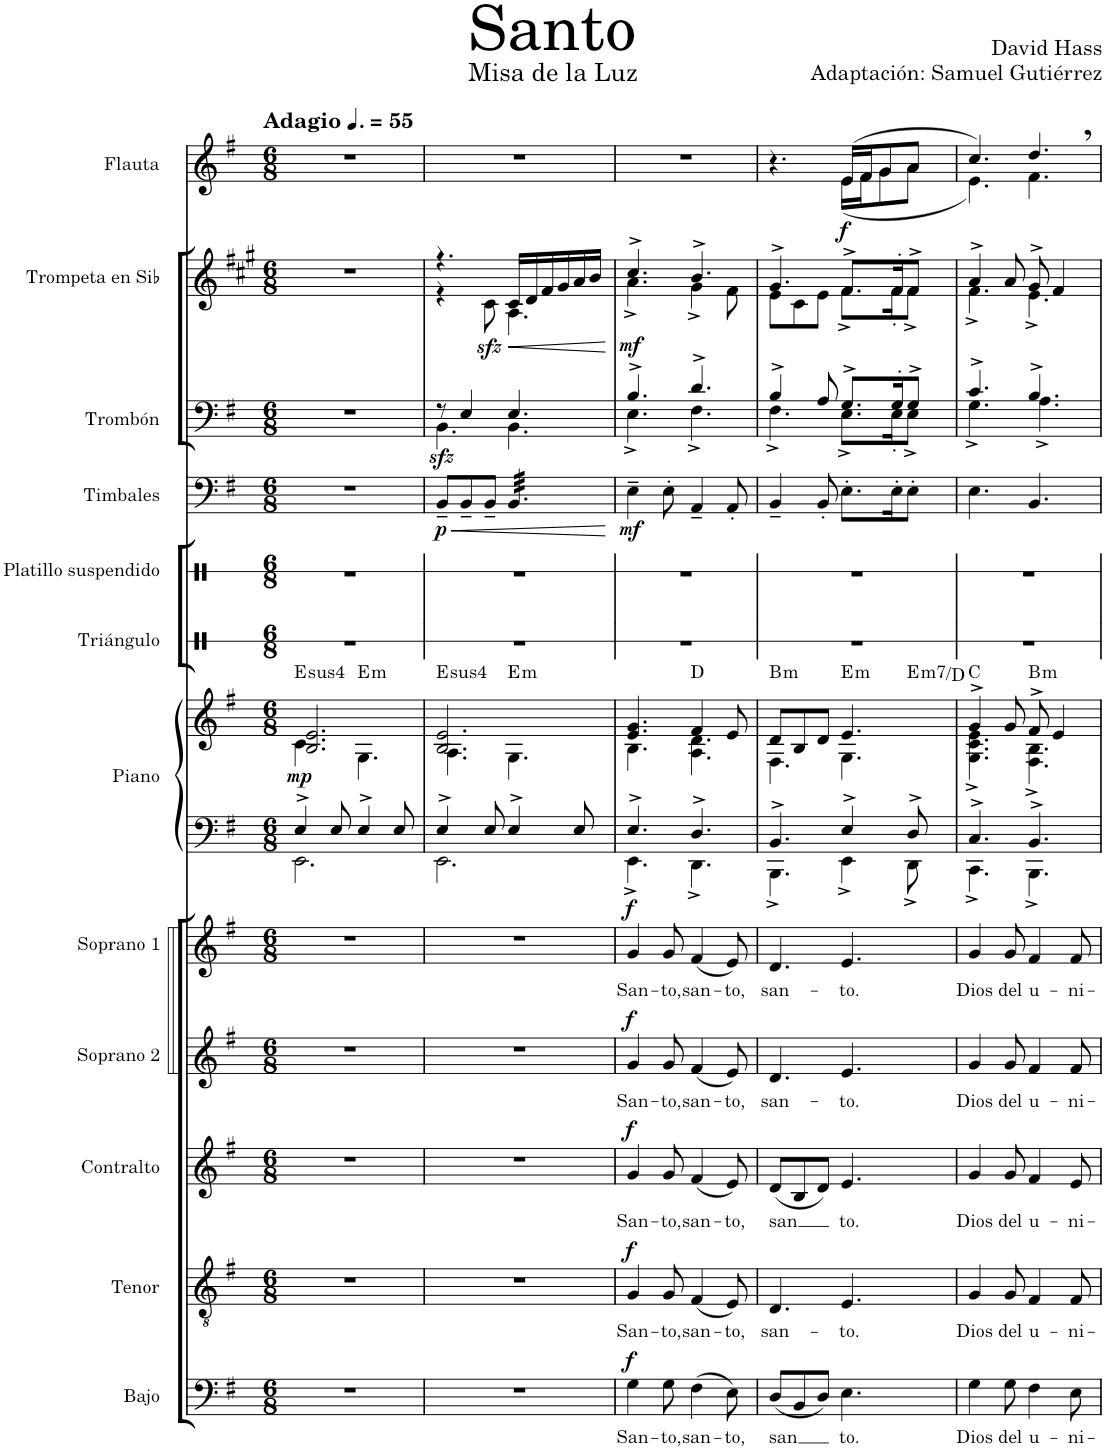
**kern	**text	**dynam	**kern	**text	**dynam	**kern	**text	**dynam	**kern	**text	**dynam	**kern	**text	**dynam	**kern	**kern	**dynam	**harte	**kern	**kern	**kern	**dynam	**kern	**dynam	**kern	**dynam	**kern	**dynam
*part12	*part12	*part12	*part11	*part11	*part11	*part10	*part10	*part10	*part9	*part9	*part9	*part8	*part8	*part8	*part7	*part7	*part7	*part7	*part6	*part5	*part4	*part4	*part3	*part3	*part2	*part2	*part1	*part1
*staff13	*staff13	*staff13	*staff12	*staff12	*staff12	*staff11	*staff11	*staff11	*staff10	*staff10	*staff10	*staff9	*staff9	*staff9	*staff8	*staff7	*staff7/8	*	*staff6	*staff5	*staff4	*staff4	*staff3	*staff3	*staff2	*staff2	*staff1	*staff1
*I"Bajo	*	*	*I"Tenor	*	*	*I"Contralto	*	*	*I"Soprano 2	*	*	*I"Soprano 1	*	*	*I"Piano	*	*	*	*I"Triángulo	*I"Platillo suspendido	*I"Timbales	*	*I"Trombón	*	*I"Trompeta en Sib	*	*I"Flauta	*
*I'B.	*	*	*I'T.	*	*	*I'C.	*	*	*I'S. 2	*	*	*I'S. 1	*	*	*I'Pno.	*	*	*	*	*I'Plat. Sus.	*I'Timb.	*	*I'Tbn.	*	*I'Tpt. en Sib	*	*I'Fl.	*
*	*	*	*	*	*	*	*	*	*	*	*	*	*	*	*	*	*	*	*stria1	*stria1	*	*	*	*	*	*	*	*
*clefF4	*	*	*clefGv2	*	*	*clefG2	*	*	*clefG2	*	*	*clefG2	*	*	*clefF4	*clefG2	*	*	*clefX	*clefX	*clefF4	*	*clefF4	*	*clefG2	*	*clefG2	*
*	*	*	*	*	*	*	*	*	*	*	*	*	*	*	*	*	*	*	*	*	*	*	*	*	*Trd1c2	*	*	*
*k[f#]	*	*	*k[f#]	*	*	*k[f#]	*	*	*k[f#]	*	*	*k[f#]	*	*	*k[f#]	*k[f#]	*	*	*k[]	*k[]	*k[f#]	*	*k[f#]	*	*k[f#c#g#]	*	*k[f#]	*
*M6/8	*	*	*M6/8	*	*	*M6/8	*	*	*M6/8	*	*	*M6/8	*	*	*M6/8	*M6/8	*	*	*M6/8	*M6/8	*M6/8	*	*M6/8	*	*M6/8	*	*M6/8	*
*MM83	*	*	*MM83	*	*	*MM83	*	*	*MM83	*	*	*MM83	*	*	*MM83	*MM83	*	*	*MM83	*MM83	*MM83	*	*MM83	*	*MM83	*	*MM83	*
=1	=1	=1	=1	=1	=1	=1	=1	=1	=1	=1	=1	=1	=1	=1	=1	=1	=1	=1	=1	=1	=1	=1	=1	=1	=1	=1	=1	=1
*	*	*	*	*	*	*	*	*	*	*	*	*	*	*	*^	*^	*	*	*	*	*	*	*	*	*	*	*	*
!	!	!	!	!	!	!	!	!	!	!	!	!	!	!	!	!	!	!	!	!	!	!	!	!	!	!	!	!	!LO:TX:a:B:t=Adagio	!
!	!	!	!	!	!	!	!	!	!	!	!	!	!	!	!	!	!	!	!LO:DY:b	!LO:H:kt=4	!	!	!	!	!	!	!	!	!	!
2.r	.	.	2.r	.	.	2.r	.	.	2.r	.	.	2.r	.	.	4E^/	2.EE\	2.B/ 2.e/	4.c\	mp	E:sus4	2.r	2.r	2.r	.	2.r	.	2.r	.	2.r	.
.	.	.	.	.	.	.	.	.	.	.	.	.	.	.	8E/	.	.	.	.	.	.	.	.	.	.	.	.	.	.	.
!	!	!	!	!	!	!	!	!	!	!	!	!	!	!	!	!	!	!	!	!LO:H:kt=m	!	!	!	!	!	!	!	!	!	!
.	.	.	.	.	.	.	.	.	.	.	.	.	.	.	4E^/	.	.	4.G\	.	E:min	.	.	.	.	.	.	.	.	.	.
.	.	.	.	.	.	.	.	.	.	.	.	.	.	.	8E/	.	.	.	.	.	.	.	.	.	.	.	.	.	.	.
=2	=2	=2	=2	=2	=2	=2	=2	=2	=2	=2	=2	=2	=2	=2	=2	=2	=2	=2	=2	=2	=2	=2	=2	=2	=2	=2	=2	=2	=2	=2
!	!	!	!	!	!	!	!	!	!	!	!	!	!	!	!	!	!	!	!	!	!	!	!	!LO:HP:b	!	!	!	!	!	!
*	*	*	*	*	*	*	*	*	*	*	*	*	*	*	*	*	*	*	*	*	*	*	*	*	*^	*	*^	*	*	*
!	!	!	!	!	!	!	!	!	!	!	!	!	!	!	!	!	!	!	!	!LO:H:kt=4	!	!	!	!LO:DY:n=1:b	!	!	!LO:DY:b	!	!	!	!	!
2.r	.	.	2.r	.	.	2.r	.	.	2.r	.	.	2.r	.	.	4E^/	2.EE\	2.B/ 2.e/	4.A\	.	E:sus4	2.r	2.r	8BB~/L	< p	8r	4.BB\	sfz	4.r	4r	.	2.r	.
.	.	.	.	.	.	.	.	.	.	.	.	.	.	.	.	.	.	.	.	.	.	.	8BB~/	.	4E/	.	.	.	.	.	.	.
!	!	!	!	!	!	!	!	!	!	!	!	!	!	!	!	!	!	!	!	!	!	!	!	!	!	!	!	!	!	!LO:DY:b	!	!
.	.	.	.	.	.	.	.	.	.	.	.	.	.	.	8E/	.	.	.	.	.	.	.	8BB~/J	.	.	.	.	.	8c#\	sfz	.	.
!	!	!	!	!	!	!	!	!	!	!	!	!	!	!	!	!	!	!	!	!LO:H:kt=m	!	!	!	!	!	!	!	!	!	!LO:HP:b	!	!
*	*	*	*	*	*	*	*	*	*	*	*	*	*	*	*	*	*	*	*	*	*	*	*tremolo	*	*	*	*	*	*	*	*	*
.	.	.	.	.	.	.	.	.	.	.	.	.	.	.	4E^/	.	.	4.G\	.	E:min	.	.	32BB/LLL	.	4.E/	4.BB\	.	16c#/LL	4.A\	<	.	.
.	.	.	.	.	.	.	.	.	.	.	.	.	.	.	.	.	.	.	.	.	.	.	32BB/	.	.	.	.	.	.	.	.	.
.	.	.	.	.	.	.	.	.	.	.	.	.	.	.	.	.	.	.	.	.	.	.	32BB/	.	.	.	.	16d/	.	.	.	.
.	.	.	.	.	.	.	.	.	.	.	.	.	.	.	.	.	.	.	.	.	.	.	32BB/	.	.	.	.	.	.	.	.	.
.	.	.	.	.	.	.	.	.	.	.	.	.	.	.	.	.	.	.	.	.	.	.	32BB/	.	.	.	.	16f#/	.	.	.	.
.	.	.	.	.	.	.	.	.	.	.	.	.	.	.	.	.	.	.	.	.	.	.	32BB/	.	.	.	.	.	.	.	.	.
.	.	.	.	.	.	.	.	.	.	.	.	.	.	.	.	.	.	.	.	.	.	.	32BB/	.	.	.	.	16g#/	.	.	.	.
.	.	.	.	.	.	.	.	.	.	.	.	.	.	.	.	.	.	.	.	.	.	.	32BB/	.	.	.	.	.	.	.	.	.
.	.	.	.	.	.	.	.	.	.	.	.	.	.	.	8E/	.	.	.	.	.	.	.	32BB/	.	.	.	.	16a/	.	.	.	.
.	.	.	.	.	.	.	.	.	.	.	.	.	.	.	.	.	.	.	.	.	.	.	32BB/	.	.	.	.	.	.	.	.	.
.	.	.	.	.	.	.	.	.	.	.	.	.	.	.	.	.	.	.	.	.	.	.	32BB/	.	.	.	.	16b/JJ	.	.	.	.
.	.	.	.	.	.	.	.	.	.	.	.	.	.	.	.	.	.	.	.	.	.	.	32BB/JJJ	.	.	.	.	.	.	.	.	.
*	*	*	*	*	*	*	*	*	*	*	*	*	*	*	*	*	*	*	*	*	*	*	*Xtremolo	*	*	*	*	*	*	*	*	*
*	*	*	*	*	*	*	*	*	*	*	*	*	*	*	*v	*v	*	*	*	*	*	*	*	*	*v	*v	*	*v	*v	*	*	*
*	*	*	*	*	*	*	*	*	*	*	*	*	*	*	*	*v	*v	*	*	*	*	*	*	*	*	*	*	*	*
.	.	.	.	.	.	.	.	.	.	.	.	.	.	.	.	.	.	.	.	.	.	[	.	.	.	[	.	.
=3	=3	=3	=3	=3	=3	=3	=3	=3	=3	=3	=3	=3	=3	=3	=3	=3	=3	=3	=3	=3	=3	=3	=3	=3	=3	=3	=3	=3
!	!LO:LY:b	!LO:DY:a	!	!LO:LY:b	!LO:DY:a	!	!LO:LY:b	!LO:DY:a	!	!LO:LY:b	!LO:DY:a	!	!LO:LY:b	!LO:DY:a	!	!	!	!	!	!	!	!LO:DY:b	!	!	!	!LO:DY:b	!	!
*	*	*	*	*	*	*	*	*	*	*	*	*	*	*	*^	*^	*	*	*	*	*	*	*^	*	*^	*	*	*
4G\	San-	f	4G/	San-	f	4g/	San-	f	4g/	San-	f	4g/	San-	f	4.E^/	4.EE^\	4.e/ 4.g/	4.B\	.	.	2.r	2.r	4E~\	mf	4.B^/	4.E^\	.	4.cc#^/	4.a^\	mf	2.r	.
!	!LO:LY:b	!	!	!LO:LY:b	!	!	!LO:LY:b	!	!	!LO:LY:b	!	!	!LO:LY:b	!	!	!	!	!	!	!	!	!	!	!	!	!	!	!	!	!	!	!
8G\	-to,	.	8G/	-to,	.	8g/	-to,	.	8g/	-to,	.	8g/	-to,	.	.	.	.	.	.	.	.	.	8E'\	.	.	.	.	.	.	.	.	.
!	!LO:LY:b	!	!	!LO:LY:b	!	!	!LO:LY:b	!	!	!LO:LY:b	!	!	!LO:LY:b	!	!	!	!	!	!	!	!	!	!	!	!	!	!	!	!	!	!	!
(4F#\	san-	.	(4F#/	san-	.	(4f#/	san-	.	(4f#/	san-	.	(4f#/	san-	.	4.D^/	4.DD^\	4f#/	4.A\ 4.d\	.	D:maj	.	.	4AA~/	.	4.d^/	4.F#^\	.	4.b^/	4g#^\	.	.	.
!	!LO:LY:b	!	!	!LO:LY:b	!	!	!LO:LY:b	!	!	!LO:LY:b	!	!	!LO:LY:b	!	!	!	!	!	!	!	!	!	!	!	!	!	!	!	!	!	!	!
8E\)	-to,	.	8E/)	-to,	.	8e/)	-to,	.	8e/)	-to,	.	8e/)	-to,	.	.	.	8e/	.	.	.	.	.	8AA'/	.	.	.	.	.	8f#\	.	.	.
*	*	*	*	*	*	*	*	*	*	*	*	*	*	*	*	*	*v	*v	*	*	*	*	*	*	*	*	*	*	*	*	*	*
=4	=4	=4	=4	=4	=4	=4	=4	=4	=4	=4	=4	=4	=4	=4	=4	=4	=4	=4	=4	=4	=4	=4	=4	=4	=4	=4	=4	=4	=4	=4	=4
!	!LO:LY:b	!	!	!LO:LY:b	!	!	!LO:LY:b	!	!	!LO:LY:b	!	!	!LO:LY:b	!	!	!	!	!	!LO:H:kt=m	!	!	!	!	!	!	!	!	!	!	!	!
*	*	*	*	*	*	*	*	*	*	*	*	*	*	*	*	*	*^	*	*	*	*	*	*	*	*	*	*	*	*	*^	*
*	*	*	*	*	*	*	*	*	*	*	*	*	*	*	*	*	*	*^	*	*	*	*	*	*	*	*	*	*	*	*	*	*	*
(8D/L	san	.	4.D/	san-	.	(8d/L	san	.	4.d/	san-	.	4.d/	san-	.	4.BB^/	4.BBB^\	8d/L	4.F#\	2ryy	.	B:min	2.r	2.r	4BB~/	.	4B^/	4.F#^\	.	4.g#^/	8e\L	.	4.r	4.ryy	.
8BB/	.	.	.	.	.	8B/	.	.	.	.	.	.	.	.	.	.	8B/	.	.	.	.	.	.	.	.	.	.	.	.	8c#\	.	.	.	.
8D/J)	.	.	.	.	.	8d/J)	.	.	.	.	.	.	.	.	.	.	8d/J	.	.	.	.	.	.	8BB'/	.	8A/	.	.	.	8e\J	.	.	.	.
!	!LO:LY:b	!	!	!LO:LY:b	!	!	!LO:LY:b	!	!	!LO:LY:b	!	!	!LO:LY:b	!	!	!	!	!	!	!	!LO:H:kt=m	!	!	!	!	!	!	!	!	!	!	!	!	!LO:DY:b
4.E\	to.	.	4.E/	-to.	.	4.e/	to.	.	4.e/	-to.	.	4.e/	-to.	.	4E^/	4EE^\	4.e/	4.G\	.	.	E:min	.	.	8.E'\L	.	8.G^/L	8.E^\L	.	8.f#^/L	8.f#^\L	.	(16e/LL	(16e\LL	f
.	.	.	.	.	.	.	.	.	.	.	.	.	.	.	.	.	.	.	.	.	.	.	.	.	.	.	.	.	.	.	.	16f#/J	16f#\J	.
.	.	.	.	.	.	.	.	.	.	.	.	.	.	.	.	.	.	.	8ryy	.	.	.	.	.	.	.	.	.	.	.	.	8g/	8g\	.
.	.	.	.	.	.	.	.	.	.	.	.	.	.	.	.	.	.	.	.	.	.	.	.	16E'\K	.	16G'/K	16E'\K	.	16f#'/K	16f#'\K	.	.	.	.
!	!	!	!	!	!	!	!	!	!	!	!	!	!	!	!	!	!	!	!	!	!LO:H:kt=m7	!	!	!	!	!	!	!	!	!	!	!	!	!
.	.	.	.	.	.	.	.	.	.	.	.	.	.	.	8D^/	8DD^\	.	.	8ryy	.	E:min7/b7	.	.	8E'\J	.	8G^/J	8E^\J	.	8f#^/J	8f#^\J	.	8a/J	8a\J	.
=5	=5	=5	=5	=5	=5	=5	=5	=5	=5	=5	=5	=5	=5	=5	=5	=5	=5	=5	=5	=5	=5	=5	=5	=5	=5	=5	=5	=5	=5	=5	=5	=5	=5	=5
!	!LO:LY:b	!	!	!LO:LY:b	!	!	!LO:LY:b	!	!	!LO:LY:b	!	!	!LO:LY:b	!	!	!	!	!	!	!	!	!	!	!	!	!	!	!	!	!	!	!	!	!
*	*	*	*	*	*	*	*	*	*	*	*	*	*	*	*	*	*	*v	*v	*	*	*	*	*	*	*	*	*	*	*	*	*	*	*
4G\	Dios	.	4G/	Dios	.	4g/	Dios	.	4g/	Dios	.	4g/	Dios	.	4.C^/	4.CC^\	4g^/	4.G\^ 4.c\^ 4.e\^	.	C:maj	2.r	2.r	4.E\	.	4.c^/	4.G^\	.	4a^/	4.f#^\	.	4.cc/)	4.e\)	.
!	!LO:LY:b	!	!	!LO:LY:b	!	!	!LO:LY:b	!	!	!LO:LY:b	!	!	!LO:LY:b	!	!	!	!	!	!	!	!	!	!	!	!	!	!	!	!	!	!	!	!
8G\	del	.	8G/	del	.	8g/	del	.	8g/	del	.	8g/	del	.	.	.	8g/	.	.	.	.	.	.	.	.	.	.	8a/	.	.	.	.	.
!	!LO:LY:b	!	!	!LO:LY:b	!	!	!LO:LY:b	!	!	!LO:LY:b	!	!	!LO:LY:b	!	!	!	!	!	!	!LO:H:kt=m	!	!	!	!	!	!	!	!	!	!	!	!	!
4F#\	u-	.	4F#/	u-	.	4f#/	u-	.	4f#/	u-	.	4f#/	u-	.	4.BB^/	4.BBB^\	8f#^/	4.F#\^ 4.B\^	.	B:min	.	.	4.BB/	.	4.B^/	4.A^\	.	8g#^/	4.e^\	.	4.dd,/	4.f#\	.
.	.	.	.	.	.	.	.	.	.	.	.	.	.	.	.	.	4e/	.	.	.	.	.	.	.	.	.	.	4f#/	.	.	.	.	.
!	!LO:LY:b	!	!	!LO:LY:b	!	!	!LO:LY:b	!	!	!LO:LY:b	!	!	!LO:LY:b	!	!	!	!	!	!	!	!	!	!	!	!	!	!	!	!	!	!	!	!
8E\	-ni-	.	8F#/	-ni-	.	8e/	-ni-	.	8f#/	-ni-	.	8f#/	-ni-	.	.	.	.	.	.	.	.	.	.	.	.	.	.	.	.	.	.	.	.
*	*	*	*	*	*	*	*	*	*	*	*	*	*	*	*v	*v	*	*	*	*	*	*	*	*	*v	*v	*	*v	*v	*	*v	*v	*
*	*	*	*	*	*	*	*	*	*	*	*	*	*	*	*	*v	*v	*	*	*	*	*	*	*	*	*	*	*	*
=	=	=	=	=	=	=	=	=	=	=	=	=	=	=	=	=	=	=	=	=	=	=	=	=	=	=	=	=
*-	*-	*-	*-	*-	*-	*-	*-	*-	*-	*-	*-	*-	*-	*-	*-	*-	*-	*-	*-	*-	*-	*-	*-	*-	*-	*-	*-	*-
